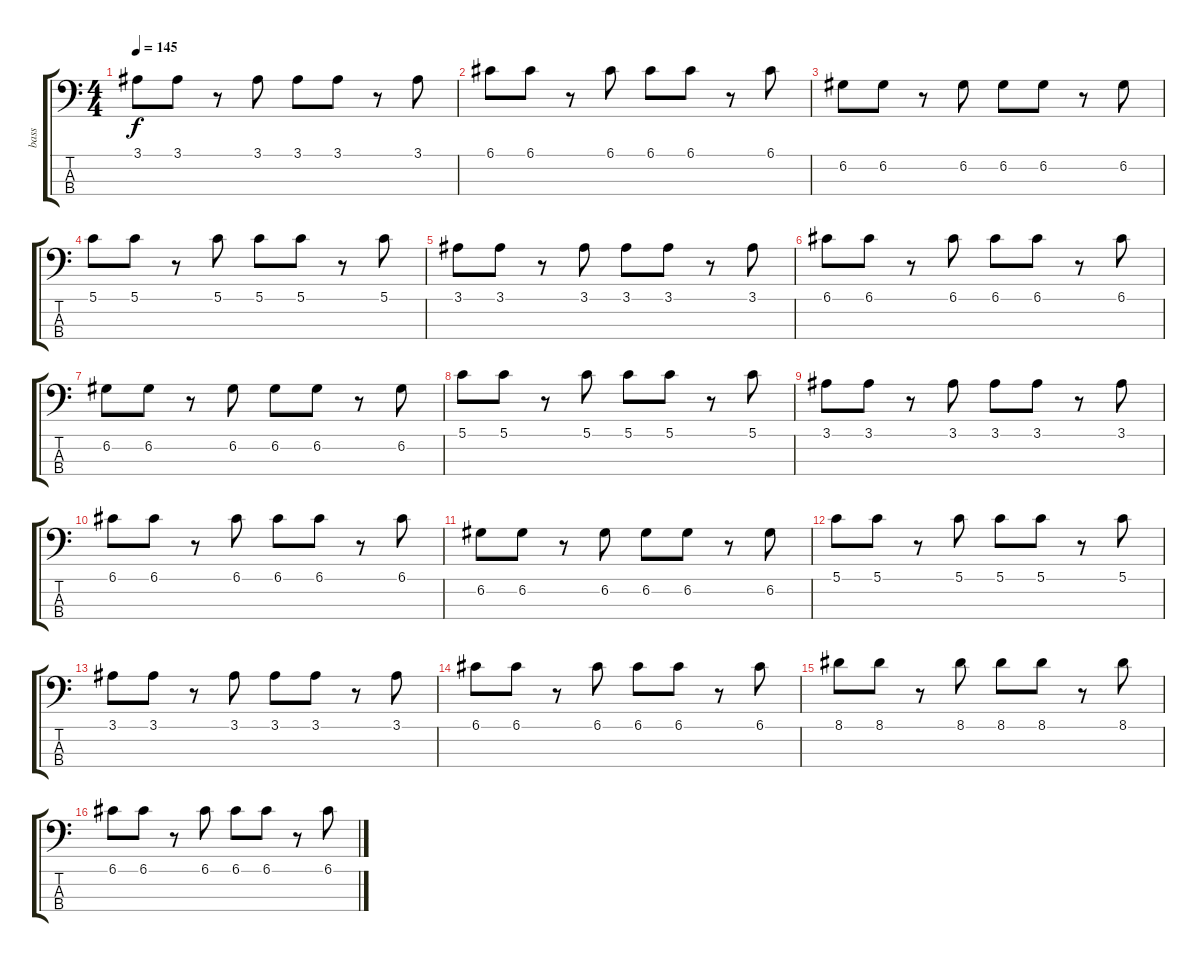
\track ("bass" "bass") {instrument electricbassfinger}
\staff {score tabs}
\tuning (G2 D2 A1 E1) {hide}
\ts (4 4)
\tempo 145
\clef f4
\ks c
3.1.8{dy f} 3.1.8 r.8 3.1.8 3.1.8 3.1.8 r.8 3.1.8 |
6.1.8 6.1.8 r.8 6.1.8 6.1.8 6.1.8 r.8 6.1.8 |
6.2.8 6.2.8 r.8 6.2.8 6.2.8 6.2.8 r.8 6.2.8 |
5.1.8 5.1.8 r.8 5.1.8 5.1.8 5.1.8 r.8 5.1.8 |
3.1.8 3.1.8 r.8 3.1.8 3.1.8 3.1.8 r.8 3.1.8 |
6.1.8 6.1.8 r.8 6.1.8 6.1.8 6.1.8 r.8 6.1.8 |
6.2.8 6.2.8 r.8 6.2.8 6.2.8 6.2.8 r.8 6.2.8 |
5.1.8 5.1.8 r.8 5.1.8 5.1.8 5.1.8 r.8 5.1.8 |
3.1.8 3.1.8 r.8 3.1.8 3.1.8 3.1.8 r.8 3.1.8 |
6.1.8 6.1.8 r.8 6.1.8 6.1.8 6.1.8 r.8 6.1.8 |
6.2.8 6.2.8 r.8 6.2.8 6.2.8 6.2.8 r.8 6.2.8 |
5.1.8 5.1.8 r.8 5.1.8 5.1.8 5.1.8 r.8 5.1.8 |
3.1.8 3.1.8 r.8 3.1.8 3.1.8 3.1.8 r.8 3.1.8 |
6.1.8 6.1.8 r.8 6.1.8 6.1.8 6.1.8 r.8 6.1.8 |
8.1.8 8.1.8 r.8 8.1.8 8.1.8 8.1.8 r.8 8.1.8 |
6.1.8 6.1.8 r.8 6.1.8 6.1.8 6.1.8 r.8 6.1.8
